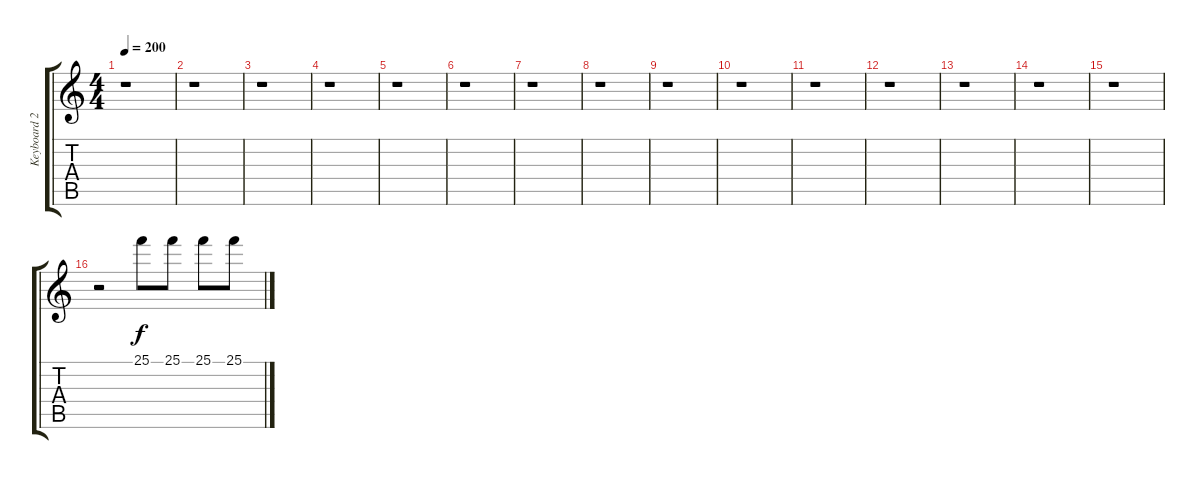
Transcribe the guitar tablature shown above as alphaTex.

\track ("Keyboard 2" "Keyboard 2") {instrument stringensemble1}
\staff {score tabs}
\tuning (E4 B3 G3 D3 A2 E2) {hide}
\ts (4 4)
\tempo 200
\clef g2
\ks c
r.1{dy mf} |
\section ("" "")
r.1 |
r.1 |
r.1 |
r.1 |
r.1 |
r.1 |
r.1 |
\section ("" "")
r.1 |
r.1 |
r.1 |
r.1 |
r.1 |
r.1 |
r.1 |
r.2 25.1.8{dy f} 25.1.8 25.1.8 25.1.8
